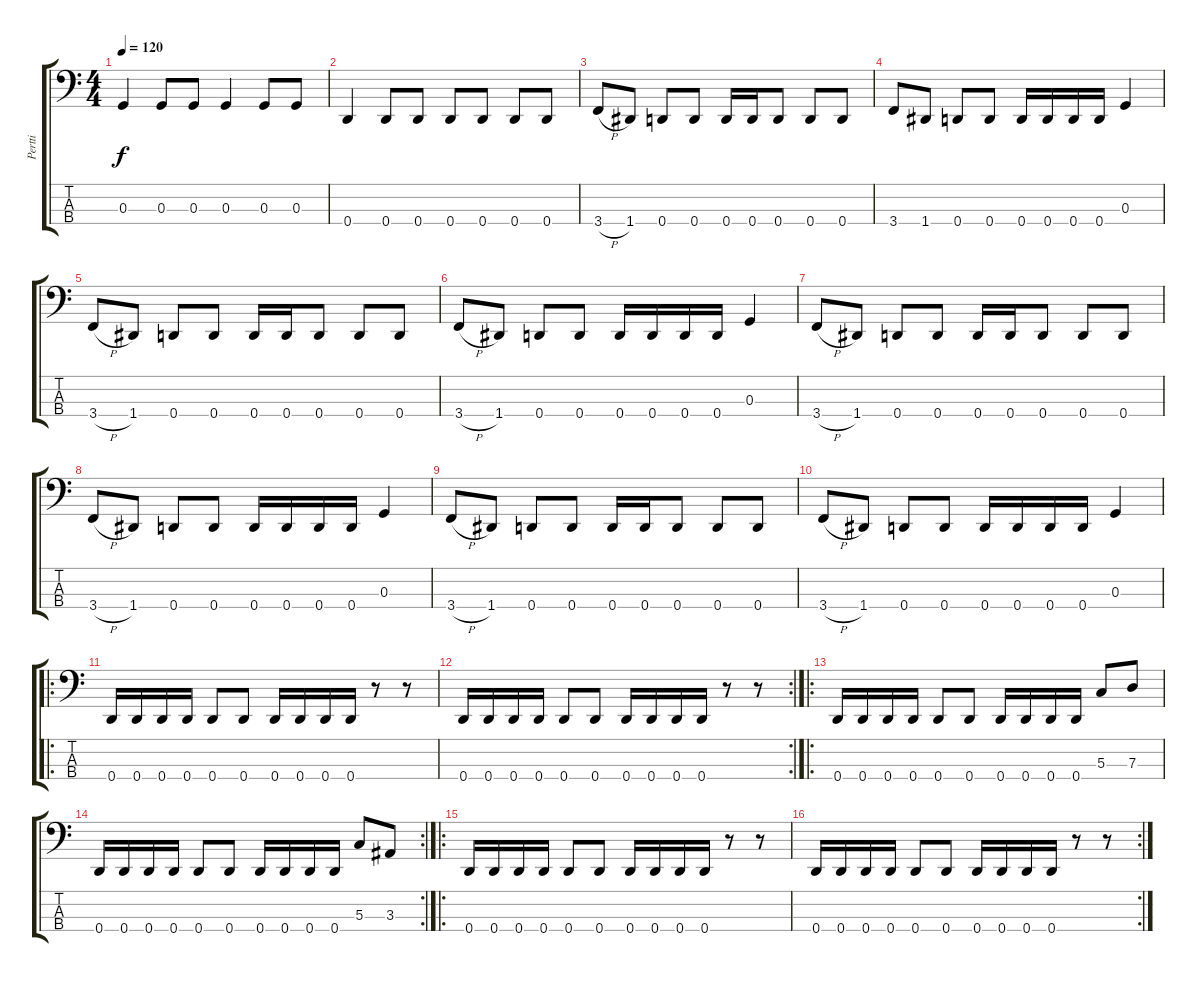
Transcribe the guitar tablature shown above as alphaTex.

\track ("Pertti" "Pertti") {instrument electricbasspick}
\staff {score tabs}
\tuning (F2 C2 G1 D1) {hide}
\ts (4 4)
\tempo 120
\clef f4
\ks c
0.3.4{dy f} 0.3.8 0.3.8 0.3.4 0.3.8 0.3.8 |
0.4.4 0.4.8 0.4.8 0.4.8 0.4.8 0.4.8 0.4.8 |
3.4{h}.8 1.4.8 0.4.8 0.4.8 0.4.16 0.4.16 0.4.8 0.4.8 0.4.8 |
3.4.8 1.4.8 0.4.8 0.4.8 0.4.16 0.4.16 0.4.16 0.4.16 0.3.4 |
3.4{h}.8 1.4.8 0.4.8 0.4.8 0.4.16 0.4.16 0.4.8 0.4.8 0.4.8 |
3.4{h}.8 1.4.8 0.4.8 0.4.8 0.4.16 0.4.16 0.4.16 0.4.16 0.3.4 |
3.4{h}.8 1.4.8 0.4.8 0.4.8 0.4.16 0.4.16 0.4.8 0.4.8 0.4.8 |
3.4{h}.8 1.4.8 0.4.8 0.4.8 0.4.16 0.4.16 0.4.16 0.4.16 0.3.4 |
3.4{h}.8 1.4.8 0.4.8 0.4.8 0.4.16 0.4.16 0.4.8 0.4.8 0.4.8 |
3.4{h}.8 1.4.8 0.4.8 0.4.8 0.4.16 0.4.16 0.4.16 0.4.16 0.3.4 |
\ro
0.4.16 0.4.16 0.4.16 0.4.16 0.4.8 0.4.8 0.4.16 0.4.16 0.4.16 0.4.16 r.8 r.8 |
\rc 2
0.4.16 0.4.16 0.4.16 0.4.16 0.4.8 0.4.8 0.4.16 0.4.16 0.4.16 0.4.16 r.8 r.8 |
\ro
0.4.16 0.4.16 0.4.16 0.4.16 0.4.8 0.4.8 0.4.16 0.4.16 0.4.16 0.4.16 5.3.8 7.3.8 |
\rc 2
0.4.16 0.4.16 0.4.16 0.4.16 0.4.8 0.4.8 0.4.16 0.4.16 0.4.16 0.4.16 5.3.8 3.3.8 |
\ro
0.4.16 0.4.16 0.4.16 0.4.16 0.4.8 0.4.8 0.4.16 0.4.16 0.4.16 0.4.16 r.8 r.8 |
\rc 2
0.4.16 0.4.16 0.4.16 0.4.16 0.4.8 0.4.8 0.4.16 0.4.16 0.4.16 0.4.16 r.8 r.8
